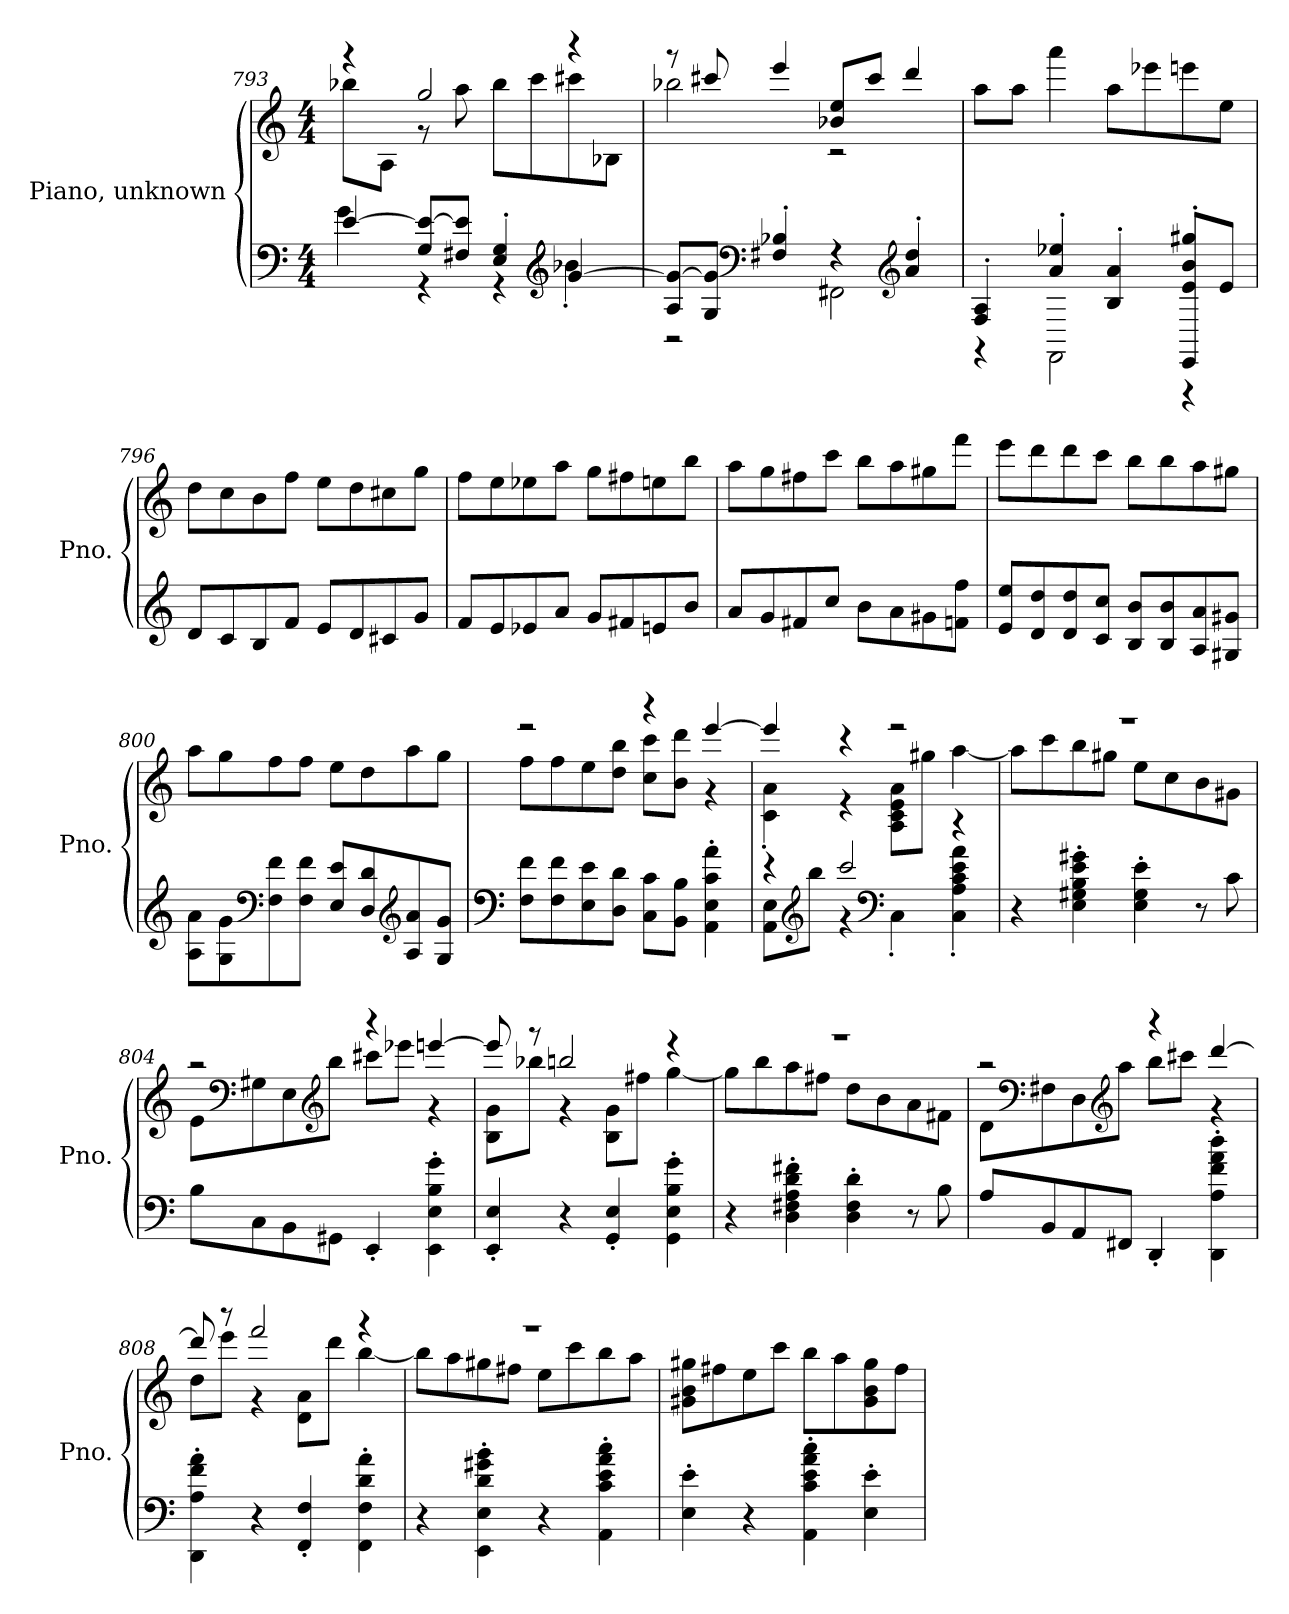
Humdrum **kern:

**kern	**kern
*part1	*part1
*staff2	*staff1
*I"Piano, unknown	*
*I'Pno.	*
*clefF4	*clefG2
*k[]	*k[]
*M4/4	*M4/4
=793	=793
*^	*^
[4e/	4g\	4r	8bb-X\L
.	.	.	8A\J
8G/ 8e/_L	4r	2gg/	8r
8F#X/ 8e/]J	.	.	8aa\
4E/' 4G/'	4r	.	8bb-\L
.	.	.	8ccc\
*clefG2	*	*	*
[4g/	4b-X'\	4r	8ccc#X\
.	.	.	8B-X\J
=794	=794	=794	=794
8A/ 8g/_L	2r	8r	2bb-X\
8G/ 8g/]J	.	8ccc#X/	.
*clefF4	*	*	*
4F#X/' 4B-X/'	.	4eee/	.
4r	2FF#X\	8b-X/ 8ee/L	2r
.	.	8ccc#/J	.
*clefG2	*	*	*
4a/' 4dd/'	.	4ddd/	.
*	*	*v	*v
!!LO:LB:g=z
=795	=795	=795
4F/' 4A/'	4r	8aa\L
.	.	8aa\J
4a/' 4ee-X/'	2FF\	4aaa\
4B/' 4a/'	.	8aa\L
.	.	8eee-X\
8EE/' 8e/' 8b/' 8gg#X/'L	4r	8eeen\
8e/J	.	8ee\J
*v	*v	*
=796	=796
8d/L	8dd\L
8c/	8cc\
8B/	8b\
8f/J	8ff\J
8e/L	8ee\L
8d/	8dd\
8c#X/	8cc#X\
8g/J	8gg\J
=797	=797
8f/L	8ff\L
8e/	8ee\
8e-X/	8ee-X\
8a/J	8aa\J
8g/L	8gg\L
8f#X/	8ff#X\
8en/	8een\
8b/J	8bb\J
=798	=798
8a/L	8aa\L
8g/	8gg\
8f#X/	8ff#X\
8cc/J	8ccc\J
8b\L	8bb\L
8a\	8aa\
8g#X\	8gg#X\
8fn\ 8ff\J	8fff\J
!!LO:LB:g=z
=799	=799
8e/ 8ee/L	8eee\L
8d/ 8dd/	8ddd\
8d/ 8dd/	8ddd\
8c/ 8cc/J	8ccc\J
8B/ 8b/L	8bb\L
8B/ 8b/	8bb\
8A/ 8a/	8aa\
8G#X/ 8g#X/J	8gg#X\J
=800	=800
8A\ 8a\L	8aa\L
8G\ 8g\	8gg\
*clefF4	*
8F\ 8f\	8ff\
8F\ 8f\J	8ff\J
8E/ 8e/L	8ee\L
8D/ 8d/	8dd\
*clefG2	*
8A/ 8a/	8aa\
8G/ 8g/J	8gg\J
=801	=801
*clefF4	*
*	*^
8F\ 8f\L	2r	8ff\L
8F\ 8f\	.	8ff\
8E\ 8e\	.	8ee\
8D\ 8d\J	.	8dd\ 8bb\J
8C\ 8c\L	4r	8cc\ 8ccc\L
8BB\ 8B\J	.	8b\ 8ddd\J
4AA\' 4E\' 4c\' 4a\'	[4eee/	4r
!!LO:LB:g=z	!!
=802	=802	=802
*^	*	*
4r	8AA\ 8E\L	4eee/]	4c\' 4a\'
*clefG2	*	*	*
.	8bb\J	.	.
2ccc/	4r	4r	4r
*clefF4	*	*	*
.	4C'\	2r	8A\ 8c\ 8e\ 8a\L
.	.	.	8gg#X\J
4r	4C\' 4A\' 4c\' 4e\' 4a\'	.	[4aa\
*v	*v	*	*
=803	=803	=803
4r	1r	8aa\L]
.	.	8ccc\
4E\' 4G#X\' 4B\' 4e\' 4g#X\'	.	8bb\
.	.	8gg#X\J
4E\' 4G#\' 4e\'	.	8ee\L
.	.	8cc\
8r	.	8b\
8c\	.	8g#X\J
=804	=804	=804
8B\L	2r	8e\L
*	*clefF4	*
8C\	.	8G#X\
8BB\	.	8E\
*	*clefG2	*
8GG#X\J	.	8bb\J
4EE'/	4r	8ccc#X\L
.	.	8eee-X\J
4EE\' 4E\' 4B\' 4g\'	[4eeen/	4r
!!LO:LB:g=z	!!
=805	=805	=805
4EE/' 4E/'	8eee/]	8B\ 8g\L
.	8r	8bb-X\J
4r	2bbn/	4r
4GG/' 4E/'	.	8B\ 8g\L
.	.	8ff#X\J
4GG\' 4E\' 4B\' 4g\'	4r	[4gg\
=806	=806	=806
4r	1r	8gg\L]
.	.	8bb\
4D\' 4F#X\' 4A\' 4d\' 4f#X\'	.	8aa\
.	.	8ff#X\J
4D\' 4F#\' 4d\'	.	8dd\L
.	.	8b\
8r	.	8a\
8B\	.	8f#X\J
=807	=807	=807
8A/L	2r	8d\L
*	*clefF4	*
8BB/	.	8F#X\
8AA/	.	8D\
*	*clefG2	*
8FF#X/J	.	8aa\J
4DD'/	4r	8bb\L
.	.	8ccc#X\J
4DD\' 4A\' 4f\' 4a\' 4dd\'	[4ddd/	4r
=808	=808	=808
4DD\' 4A\' 4f\' 4a\'	8ddd/]	8dd\L
.	8r	8eee\J
4r	2fff/	4r
4FF/' 4F/'	.	8d\ 8a\L
.	.	8ddd\J
4FF\' 4F\' 4d\' 4a\'	4r	[4bb\
!!LO:PB:g=z	!!
=809	=809	=809
4r	1r	8bb\L]
.	.	8aa\
4EE\' 4E\' 4d\' 4g#X\' 4b\'	.	8gg#X\
.	.	8ff#X\J
4r	.	8ee\L
.	.	8ccc\
4AA\' 4c\' 4e\' 4a\' 4cc\'	.	8bb\
.	.	8aa\J
*	*v	*v
=810	=810
4E\' 4e\'	8g#X\ 8b\ 8gg#X\L
.	8ff#X\
4r	8ee\
.	8ccc\J
4AA\' 4c\' 4e\' 4a\' 4cc\'	8bb\L
.	8aa\
4E\' 4e\'	8g#\ 8b\ 8gg#\
.	8ff#\J
=	=
*-	*-
